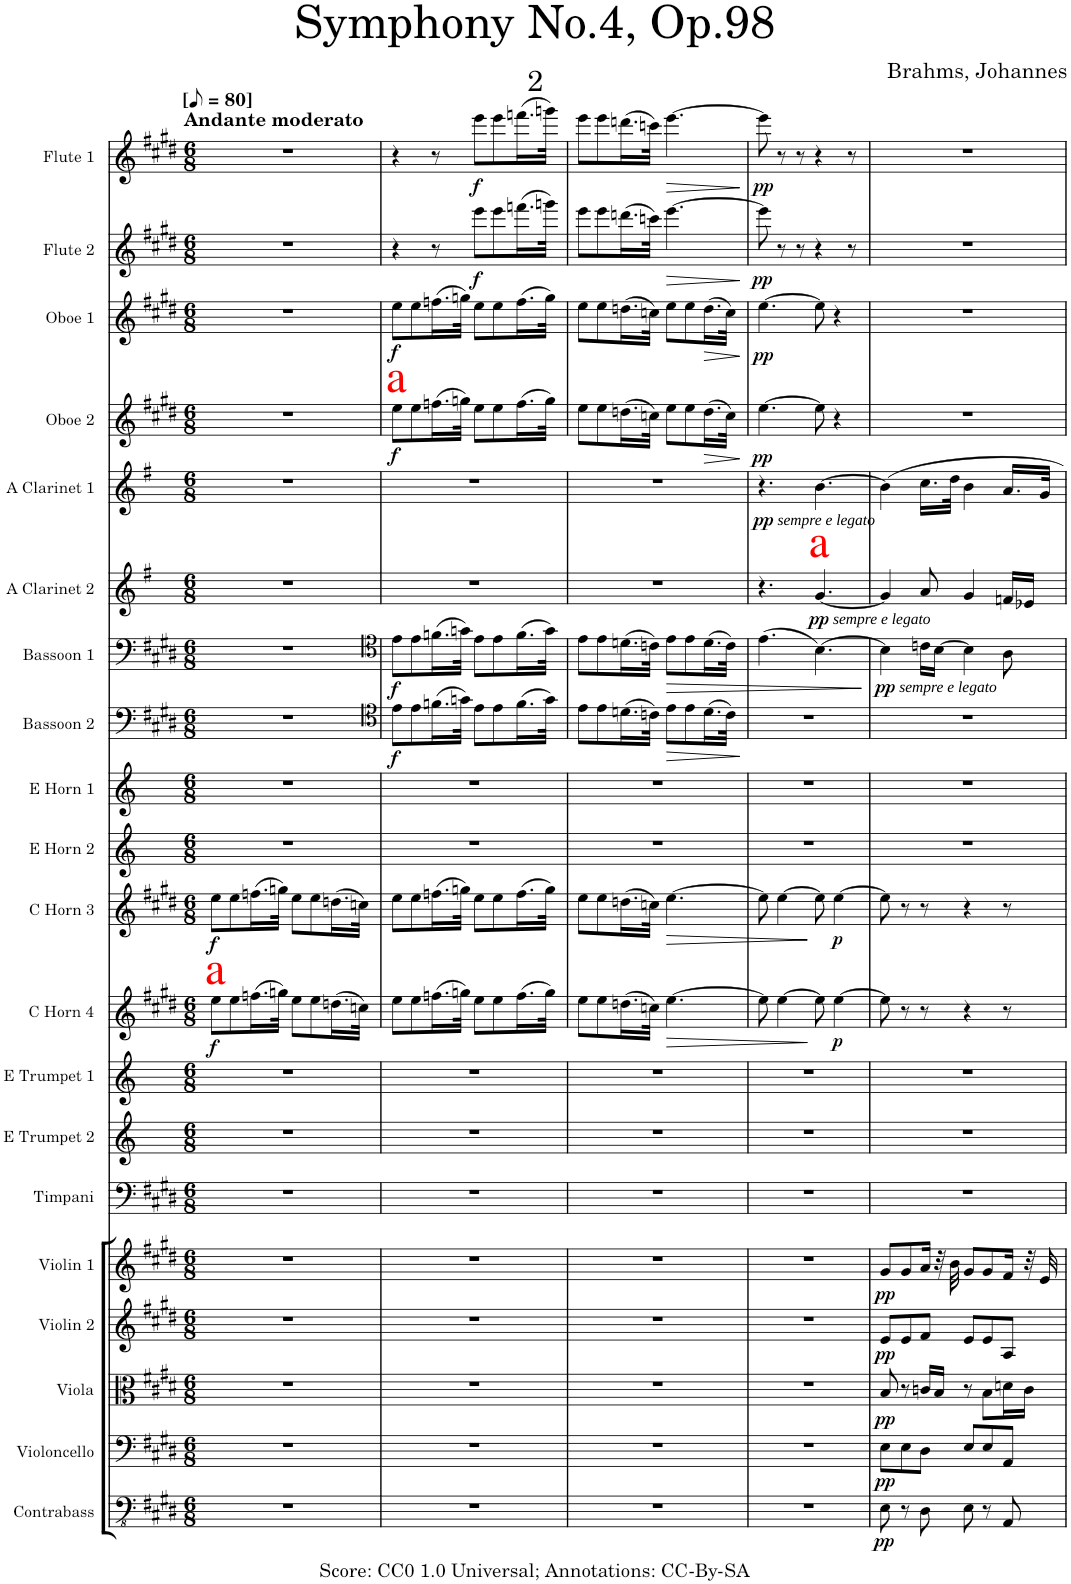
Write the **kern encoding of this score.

**kern	**dynam	**kern	**dynam	**kern	**dynam	**kern	**dynam	**kern	**dynam	**kern	**kern	**kern	**kern	**dynam	**kern	**text	**dynam	**kern	**kern	**kern	**dynam	**kern	**dynam	**kern	**dynam	**kern	**text	**dynam	**kern	**dynam	**kern	**text	**dynam	**kern	**dynam	**kern	**dynam
*part20	*part20	*part19	*part19	*part18	*part18	*part17	*part17	*part16	*part16	*part15	*part14	*part13	*part12	*part12	*part11	*part11	*part11	*part10	*part9	*part8	*part8	*part7	*part7	*part6	*part6	*part5	*part5	*part5	*part4	*part4	*part3	*part3	*part3	*part2	*part2	*part1	*part1
*staff20	*staff20	*staff19	*staff19	*staff18	*staff18	*staff17	*staff17	*staff16	*staff16	*staff15	*staff14	*staff13	*staff12	*staff12	*staff11	*staff11	*staff11	*staff10	*staff9	*staff8	*staff8	*staff7	*staff7	*staff6	*staff6	*staff5	*staff5	*staff5	*staff4	*staff4	*staff3	*staff3	*staff3	*staff2	*staff2	*staff1	*staff1
*I"Contrabass	*	*I"Violoncello	*	*I"Viola	*	*I"Violin 2	*	*I"Violin 1	*	*I"Timpani	*I"E Trumpet 2	*I"E Trumpet 1	*I"C Horn 4	*	*I"C Horn 3	*	*	*I"E Horn 2	*I"E Horn 1	*I"Bassoon 2	*	*I"Bassoon 1	*	*I"A Clarinet 2	*	*I"A Clarinet 1	*	*	*I"Oboe 2	*	*I"Oboe 1	*	*	*I"Flute 2	*	*I"Flute 1	*
*I'Cb	*	*I'Vc	*	*I'Vla	*	*I'Vln 2	*	*I'Vln 1	*	*I'Timp	*I'Tpt 2	*I'Tpt 1	*I'Hn 4	*	*I'Hn 3	*	*	*I'Hn 2	*I'Hn 1	*I'Bsn 2	*	*I'Bsn 1	*	*I'Cl 2	*	*I'Cl 1	*	*	*I'Ob 2	*	*I'Ob 1	*	*	*I'Fl 2	*	*I'Fl 1	*
*clefFv4	*	*clefF4	*	*clefC3	*	*clefG2	*	*clefG2	*	*clefF4	*clefG2	*clefG2	*clefG2	*	*clefG2	*	*	*clefG2	*clefG2	*clefF4	*	*clefF4	*	*clefG2	*	*clefG2	*	*	*clefG2	*	*clefG2	*	*	*clefG2	*	*clefG2	*
*	*	*	*	*	*	*	*	*	*	*	*Trd-2c-4	*Trd-2c-4	*Trd7c12	*	*Trd7c12	*	*	*Trd5c8	*Trd5c8	*	*	*	*	*Trd2c3	*	*Trd2c3	*	*	*	*	*	*	*	*	*	*	*
*k[f#c#g#d#]	*	*k[f#c#g#d#]	*	*k[f#c#g#d#]	*	*k[f#c#g#d#]	*	*k[f#c#g#d#]	*	*k[f#c#g#d#]	*k[]	*k[]	*k[f#c#g#d#]	*	*k[f#c#g#d#]	*	*	*k[]	*k[]	*k[f#c#g#d#]	*	*k[f#c#g#d#]	*	*k[f#]	*	*k[f#]	*	*	*k[f#c#g#d#]	*	*k[f#c#g#d#]	*	*	*k[f#c#g#d#]	*	*k[f#c#g#d#]	*
*M6/8	*	*M6/8	*	*M6/8	*	*M6/8	*	*M6/8	*	*M6/8	*M6/8	*M6/8	*M6/8	*	*M6/8	*	*	*M6/8	*M6/8	*M6/8	*	*M6/8	*	*M6/8	*	*M6/8	*	*	*M6/8	*	*M6/8	*	*	*M6/8	*	*M6/8	*
*MM40	*	*MM40	*	*MM40	*	*MM40	*	*MM40	*	*MM40	*MM40	*MM40	*MM40	*	*MM40	*	*	*MM40	*MM40	*MM40	*	*MM40	*	*MM40	*	*MM40	*	*	*MM40	*	*MM40	*	*	*MM40	*	*MM40	*
=1	=1	=1	=1	=1	=1	=1	=1	=1	=1	=1	=1	=1	=1	=1	=1	=1	=1	=1	=1	=1	=1	=1	=1	=1	=1	=1	=1	=1	=1	=1	=1	=1	=1	=1	=1	=1	=1
!	!	!	!	!	!	!	!	!	!	!	!	!	!	!	!	!	!	!	!	!	!	!	!	!	!	!	!	!	!	!	!	!	!	!	!	!LO:TX:a:B:t=Andante moderato	!
!	!	!	!	!	!	!	!	!	!	!	!	!	!	!	!	!	!	!	!	!	!	!	!	!	!	!	!	!	!	!	!	!	!	!	!	!LO:TX:a:B:t=[	!
!	!	!	!	!	!	!	!	!	!	!	!	!	!	!	!	!	!	!	!	!	!	!	!	!	!	!	!	!	!	!	!	!	!	!	!	!LO:TX:a:B:t=]	!
!	!	!	!	!	!	!	!	!	!	!	!	!	!	!LO:DY:b	!	!LO:LY:b:color=#FF0000	!LO:DY:b	!	!	!	!	!	!	!	!	!	!	!	!	!	!	!	!	!	!	!	!
2.r	.	2.r	.	2.r	.	2.r	.	2.r	.	2.r	2.r	2.r	8ee\L	f	8ee\L	a	f	2.r	2.r	2.r	.	2.r	.	2.r	.	2.r	.	.	2.r	.	2.r	.	.	2.r	.	2.r	.
.	.	.	.	.	.	.	.	.	.	.	.	.	8ee\	.	8ee\	.	.	.	.	.	.	.	.	.	.	.	.	.	.	.	.	.	.	.	.	.	.
.	.	.	.	.	.	.	.	.	.	.	.	.	(16.ffn\L	.	(16.ffn\L	.	.	.	.	.	.	.	.	.	.	.	.	.	.	.	.	.	.	.	.	.	.
.	.	.	.	.	.	.	.	.	.	.	.	.	32ggn\JJk)	.	32ggn\JJk)	.	.	.	.	.	.	.	.	.	.	.	.	.	.	.	.	.	.	.	.	.	.
.	.	.	.	.	.	.	.	.	.	.	.	.	8ee\L	.	8ee\L	.	.	.	.	.	.	.	.	.	.	.	.	.	.	.	.	.	.	.	.	.	.
.	.	.	.	.	.	.	.	.	.	.	.	.	8ee\	.	8ee\	.	.	.	.	.	.	.	.	.	.	.	.	.	.	.	.	.	.	.	.	.	.
.	.	.	.	.	.	.	.	.	.	.	.	.	(16.ddn\L	.	(16.ddn\L	.	.	.	.	.	.	.	.	.	.	.	.	.	.	.	.	.	.	.	.	.	.
.	.	.	.	.	.	.	.	.	.	.	.	.	32ccn\JJk)	.	32ccn\JJk)	.	.	.	.	.	.	.	.	.	.	.	.	.	.	.	.	.	.	.	.	.	.
=2	=2	=2	=2	=2	=2	=2	=2	=2	=2	=2	=2	=2	=2	=2	=2	=2	=2	=2	=2	=2	=2	=2	=2	=2	=2	=2	=2	=2	=2	=2	=2	=2	=2	=2	=2	=2	=2
*	*	*	*	*	*	*	*	*	*	*	*	*	*	*	*	*	*	*	*	*clefC4	*	*clefC4	*	*	*	*	*	*	*	*	*	*	*	*	*	*	*
!	!	!	!	!	!	!	!	!	!	!	!	!	!	!	!	!	!	!	!	!	!LO:DY:b	!	!LO:DY:b	!	!	!	!	!	!	!LO:DY:b	!	!LO:LY:b:color=#FF0000	!LO:DY:b	!	!	!	!
2.r	.	2.r	.	2.r	.	2.r	.	2.r	.	2.r	2.r	2.r	8ee\L	.	8ee\L	.	.	2.r	2.r	8e\L	f	8e\L	f	2.r	.	2.r	.	.	8ee\L	f	8ee\L	a	f	4r	.	4r	.
.	.	.	.	.	.	.	.	.	.	.	.	.	8ee\	.	8ee\	.	.	.	.	8e\	.	8e\	.	.	.	.	.	.	8ee\	.	8ee\	.	.	.	.	.	.
.	.	.	.	.	.	.	.	.	.	.	.	.	(16.ffn\L	.	(16.ffn\L	.	.	.	.	(16.fn\L	.	(16.fn\L	.	.	.	.	.	.	(16.ffn\L	.	(16.ffn\L	.	.	8r	.	8r	.
.	.	.	.	.	.	.	.	.	.	.	.	.	32ggn\JJk)	.	32ggn\JJk)	.	.	.	.	32gn\JJk)	.	32gn\JJk)	.	.	.	.	.	.	32ggn\JJk)	.	32ggn\JJk)	.	.	.	.	.	.
!	!	!	!	!	!	!	!	!	!	!	!	!	!	!	!	!	!	!	!	!	!	!	!	!	!	!	!	!	!	!	!	!	!	!	!LO:DY:b	!	!LO:DY:b
.	.	.	.	.	.	.	.	.	.	.	.	.	8ee\L	.	8ee\L	.	.	.	.	8e\L	.	8e\L	.	.	.	.	.	.	8ee\L	.	8ee\L	.	.	8eee\L	f	8eee\L	f
.	.	.	.	.	.	.	.	.	.	.	.	.	8ee\	.	8ee\	.	.	.	.	8e\	.	8e\	.	.	.	.	.	.	8ee\	.	8ee\	.	.	8eee\	.	8eee\	.
.	.	.	.	.	.	.	.	.	.	.	.	.	(16.ff\L	.	(16.ff\L	.	.	.	.	(16.f\L	.	(16.f\L	.	.	.	.	.	.	(16.ff\L	.	(16.ff\L	.	.	(16.fffn\L	.	(16.fffn\L	.
.	.	.	.	.	.	.	.	.	.	.	.	.	32gg\JJk)	.	32gg\JJk)	.	.	.	.	32g\JJk)	.	32g\JJk)	.	.	.	.	.	.	32gg\JJk)	.	32gg\JJk)	.	.	32gggn\JJk)	.	32gggn\JJk)	.
=3	=3	=3	=3	=3	=3	=3	=3	=3	=3	=3	=3	=3	=3	=3	=3	=3	=3	=3	=3	=3	=3	=3	=3	=3	=3	=3	=3	=3	=3	=3	=3	=3	=3	=3	=3	=3	=3
2.r	.	2.r	.	2.r	.	2.r	.	2.r	.	2.r	2.r	2.r	8ee\L	.	8ee\L	.	.	2.r	2.r	8e\L	.	8e\L	.	2.r	.	2.r	.	.	8ee\L	.	8ee\L	.	.	8eee\L	.	8eee\L	.
.	.	.	.	.	.	.	.	.	.	.	.	.	8ee\	.	8ee\	.	.	.	.	8e\	.	8e\	.	.	.	.	.	.	8ee\	.	8ee\	.	.	8eee\	.	8eee\	.
.	.	.	.	.	.	.	.	.	.	.	.	.	(16.ddn\L	.	(16.ddn\L	.	.	.	.	(16.dn\L	.	(16.dn\L	.	.	.	.	.	.	(16.ddn\L	.	(16.ddn\L	.	.	(16.dddn\L	.	(16.dddn\L	.
.	.	.	.	.	.	.	.	.	.	.	.	.	32ccn\JJk)	.	32ccn\JJk)	.	.	.	.	32cn\JJk)	.	32cn\JJk)	.	.	.	.	.	.	32ccn\JJk)	.	32ccn\JJk)	.	.	32cccn\JJk)	.	32cccn\JJk)	.
!	!	!	!	!	!	!	!	!	!	!	!	!	!	!LO:HP:b	!	!	!LO:HP:b	!	!	!	!LO:HP:b	!	!LO:HP:b	!	!	!	!	!	!	!	!	!	!	!	!LO:HP:b	!	!LO:HP:b
.	.	.	.	.	.	.	.	.	.	.	.	.	[4.ee\	>	[4.ee\	.	>	.	.	8e\L	>	8e\L	>	.	.	.	.	.	8ee\L	.	8ee\L	.	.	[4.eee\	>	[4.eee\	>
.	.	.	.	.	.	.	.	.	.	.	.	.	.	.	.	.	.	.	.	8e\	.	8e\	.	.	.	.	.	.	8ee\	.	8ee\	.	.	.	.	.	.
!	!	!	!	!	!	!	!	!	!	!	!	!	!	!	!	!	!	!	!	!	!	!	!	!	!	!	!	!	!	!LO:HP:b	!	!	!LO:HP:b	!	!	!	!
.	.	.	.	.	.	.	.	.	.	.	.	.	.	.	.	.	.	.	.	(16.d\L	.	(16.d\L	.	.	.	.	.	.	(16.dd\L	>	(16.dd\L	.	>	.	.	.	.
.	.	.	.	.	.	.	.	.	.	.	.	.	.	.	.	.	.	.	.	32c\JJk)	.	32c\JJk)	.	.	.	.	.	.	32cc\JJk)	.	32cc\JJk)	.	.	.	.	.	.
.	.	.	.	.	.	.	.	.	.	.	.	.	.	.	.	.	.	.	.	.	]	.	.	.	.	.	.	.	.	]	.	.	]	.	]	.	]
=4	=4	=4	=4	=4	=4	=4	=4	=4	=4	=4	=4	=4	=4	=4	=4	=4	=4	=4	=4	=4	=4	=4	=4	=4	=4	=4	=4	=4	=4	=4	=4	=4	=4	=4	=4	=4	=4
!	!	!	!	!	!	!	!	!	!	!	!	!	!	!	!	!	!	!	!	!	!	!	!	!	!	!	!	!	!	!LO:DY:b	!	!	!LO:DY:b	!	!LO:DY:b	!	!LO:DY:b
2.r	.	2.r	.	2.r	.	2.r	.	2.r	.	2.r	2.r	2.r	8ee\]	.	8ee\]	.	.	2.r	2.r	2.r	.	(4.e\	.	4.r	.	4.r	.	.	[4.ee\	pp	[4.ee\	.	pp	8eee\]	pp	8eee\]	pp
.	.	.	.	.	.	.	.	.	.	.	.	.	[4ee\	.	[4ee\	.	.	.	.	.	.	.	.	.	.	.	.	.	.	.	.	.	.	8r	.	8r	.
.	.	.	.	.	.	.	.	.	.	.	.	.	.	.	.	.	.	.	.	.	.	.	.	.	.	.	.	.	.	.	.	.	.	8r	.	8r	.
!	!	!	!	!	!	!	!	!	!	!	!	!	!	!	!	!	!	!	!	!	!	!	!	!	!LO:DY:b	!	!LO:LY:b:color=#FF0000	!	!	!	!	!	!	!	!	!	!
!	!	!	!	!	!	!	!	!	!	!	!	!	!	!	!	!	!	!	!	!	!	!	!	!	!LO:DY:n=1:b	!	!	!LO:DY:b	!	!	!	!	!	!	!	!	!
!	!	!	!	!	!	!	!	!	!	!	!	!	!	!	!	!	!	!	!	!	!	!	!	!	!	!	!	!LO:DY:n=1:b	!	!	!	!	!	!	!	!	!
.	.	.	.	.	.	.	.	.	.	.	.	.	8ee\]	]	8ee\]	.	]	.	.	.	.	[4.B\)	.	[4.g/	pp other-dynamics	[4.b\	a	pp other-dynamics	8ee\]	.	8ee\]	.	.	4r	.	4r	.
!	!	!	!	!	!	!	!	!	!	!	!	!	!	!LO:DY:b	!	!	!LO:DY:b	!	!	!	!	!	!	!	!	!	!	!	!	!	!	!	!	!	!	!	!
.	.	.	.	.	.	.	.	.	.	.	.	.	[4ee\	p	[4ee\	.	p	.	.	.	.	.	.	.	.	.	.	.	4r	.	4r	.	.	.	.	.	.
.	.	.	.	.	.	.	.	.	.	.	.	.	.	.	.	.	.	.	.	.	.	.	.	.	.	.	.	.	.	.	.	.	.	8r	.	8r	.
.	.	.	.	.	.	.	.	.	.	.	.	.	.	.	.	.	.	.	.	.	.	.	]	.	.	.	.	.	.	.	.	.	.	.	.	.	.
=5	=5	=5	=5	=5	=5	=5	=5	=5	=5	=5	=5	=5	=5	=5	=5	=5	=5	=5	=5	=5	=5	=5	=5	=5	=5	=5	=5	=5	=5	=5	=5	=5	=5	=5	=5	=5	=5
!	!LO:DY:b	!	!LO:DY:b	!	!LO:DY:b	!	!LO:DY:b	!	!LO:DY:b	!	!	!	!	!	!	!	!	!	!	!	!	!	!LO:DY:b	!	!	!	!	!	!	!	!	!	!	!	!	!	!
!	!	!	!	!	!	!	!	!	!	!	!	!	!	!	!	!	!	!	!	!	!	!	!LO:DY:n=1:b	!	!	!	!	!	!	!	!	!	!	!	!	!	!
8EE\	pp	8E\L	pp	8B/	pp	8e/L	pp	8g#/L	pp	2.r	2.r	2.r	8ee\]	.	8ee\]	.	.	2.r	2.r	2.r	.	4B\]	pp other-dynamics	4g/]	.	4b\]	.	.	2.r	.	2.r	.	.	2.r	.	2.r	.
8r	.	8E\	.	8r	.	8e/	.	8g#/	.	.	.	.	8r	.	8r	.	.	.	.	.	.	.	.	.	.	.	.	.	.	.	.	.	.	.	.	.	.
8DD#\	.	8D#\J	.	16cn/LL	.	8f#/J	.	16a/Jk	.	.	.	.	8r	.	8r	.	.	.	.	.	.	16cn\LL	.	8a/	.	16.cc\LL	.	.	.	.	.	.	.	.	.	.	.
.	.	.	.	16B/JJ	.	.	.	32r	.	.	.	.	.	.	.	.	.	.	.	.	.	[16B\JJ	.	.	.	.	.	.	.	.	.	.	.	.	.	.	.
.	.	.	.	.	.	.	.	32b\	.	.	.	.	.	.	.	.	.	.	.	.	.	.	.	.	.	32dd\JJk	.	.	.	.	.	.	.	.	.	.	.
8EE\	.	8E/L	.	8r	.	8e/L	.	8g#/L	.	.	.	.	4r	.	4r	.	.	.	.	.	.	4B\]	.	4g/	.	4b\	.	.	.	.	.	.	.	.	.	.	.
8r	.	8E/	.	8B\L	.	8e/	.	8g#/	.	.	.	.	.	.	.	.	.	.	.	.	.	.	.	.	.	.	.	.	.	.	.	.	.	.	.	.	.
8AAA/	.	8AA/J	.	16dn\L	.	8A/J	.	16f#/Jk	.	.	.	.	8r	.	8r	.	.	.	.	.	.	8A\	.	16fn/LL	.	16.a/LL	.	.	.	.	.	.	.	.	.	.	.
.	.	.	.	16c\JJ	.	.	.	32r	.	.	.	.	.	.	.	.	.	.	.	.	.	.	.	16e-X/JJ	.	.	.	.	.	.	.	.	.	.	.	.	.
.	.	.	.	.	.	.	.	32e/	.	.	.	.	.	.	.	.	.	.	.	.	.	.	.	.	.	32g/JJk	.	.	.	.	.	.	.	.	.	.	.
=	=	=	=	=	=	=	=	=	=	=	=	=	=	=	=	=	=	=	=	=	=	=	=	=	=	=	=	=	=	=	=	=	=	=	=	=	=
*-	*-	*-	*-	*-	*-	*-	*-	*-	*-	*-	*-	*-	*-	*-	*-	*-	*-	*-	*-	*-	*-	*-	*-	*-	*-	*-	*-	*-	*-	*-	*-	*-	*-	*-	*-	*-	*-
